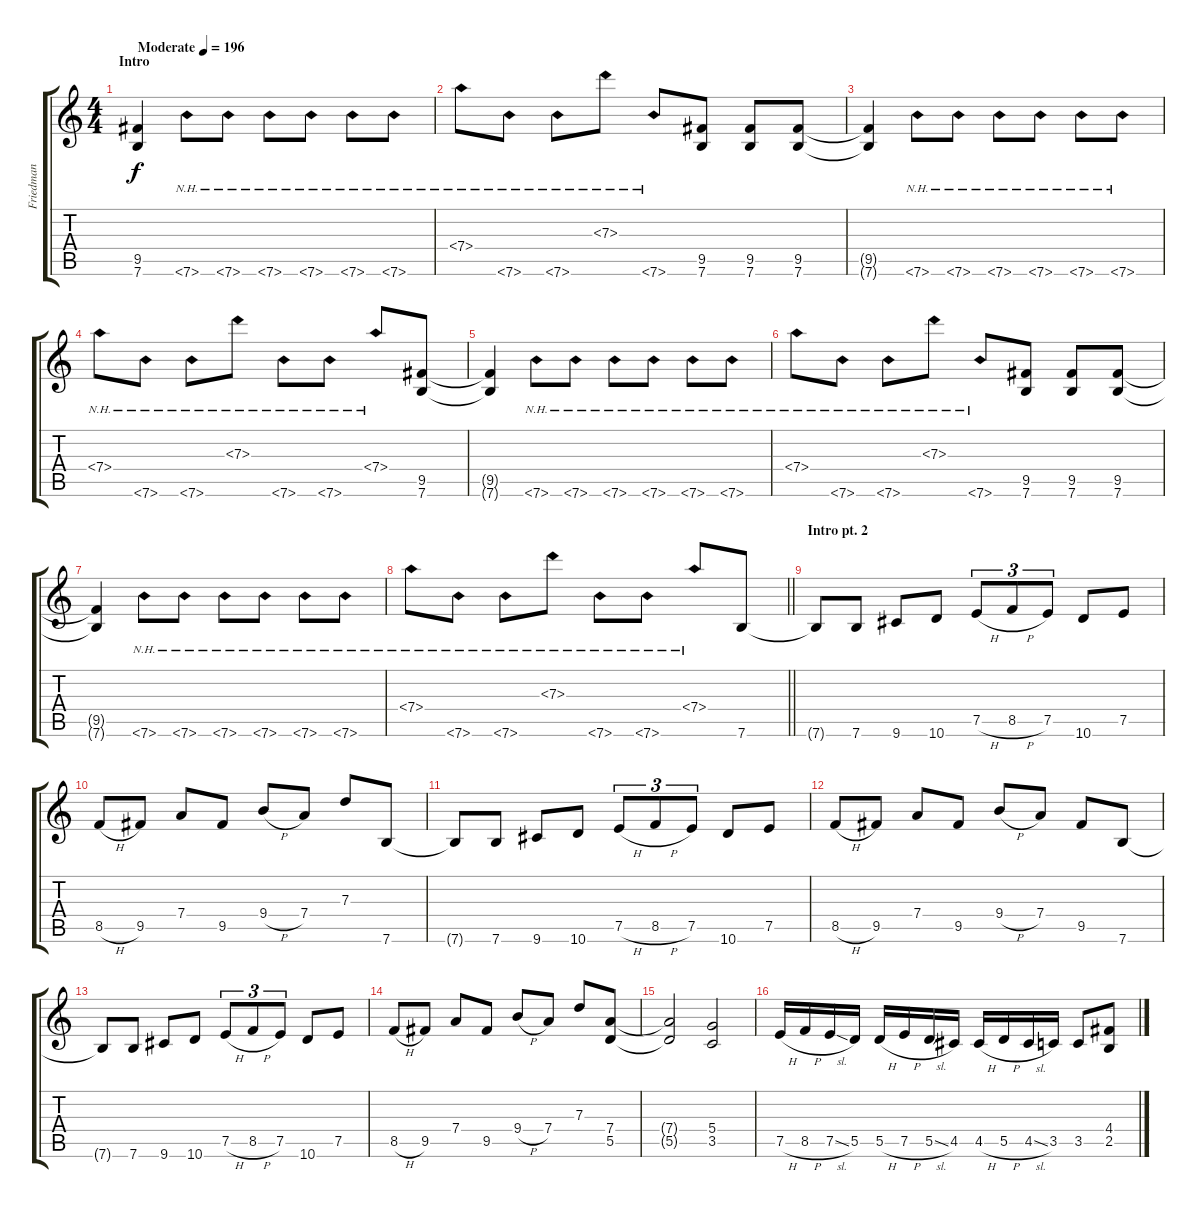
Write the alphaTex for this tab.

\track ("Friedman" "Friedman") {instrument distortionguitar}
\staff {score tabs}
\tuning (E4 B3 G3 D3 A2 E2) {hide}
\ts (4 4)
\section ("" "Intro")
\tempo (196 "Moderate")
\clef g2
\ks c
(9.5 7.6).4{dy f instrument distortionguitar} 7.6{nh}.8 7.6{nh}.8 7.6{nh}.8 7.6{nh}.8 7.6{nh}.8 7.6{nh}.8 |
7.4{nh}.8 7.6{nh}.8 7.6{nh}.8 7.3{nh}.8 7.6{nh}.8 (9.5 7.6).8 (9.5 7.6).8 (9.5 7.6).8 |
(9.5{t} 7.6{t}).4 7.6{nh}.8 7.6{nh}.8 7.6{nh}.8 7.6{nh}.8 7.6{nh}.8 7.6{nh}.8 |
7.4{nh}.8 7.6{nh}.8 7.6{nh}.8 7.3{nh}.8 7.6{nh}.8 7.6{nh}.8 7.4{nh}.8 (9.5 7.6).8 |
(9.5{t} 7.6{t}).4 7.6{nh}.8 7.6{nh}.8 7.6{nh}.8 7.6{nh}.8 7.6{nh}.8 7.6{nh}.8 |
7.4{nh}.8 7.6{nh}.8 7.6{nh}.8 7.3{nh}.8 7.6{nh}.8 (9.5 7.6).8 (9.5 7.6).8 (9.5 7.6).8 |
(9.5{t} 7.6{t}).4 7.6{nh}.8 7.6{nh}.8 7.6{nh}.8 7.6{nh}.8 7.6{nh}.8 7.6{nh}.8 |
\barLineRight lightlight
7.4{nh}.8 7.6{nh}.8 7.6{nh}.8 7.3{nh}.8 7.6{nh}.8 7.6{nh}.8 7.4{nh}.8 7.6.8 |
\section ("" "Intro pt. 2")
7.6{t}.8 7.6.8 9.6.8 10.6.8 7.5{h}.8{tu (3 2)} 8.5{h}.8{tu (3 2)} 7.5.8{tu (3 2)} 10.6.8 7.5.8 |
8.5{h}.8 9.5.8 7.4.8 9.5.8 9.4{h}.8 7.4.8 7.3.8 7.6.8 |
7.6{t}.8 7.6.8 9.6.8 10.6.8 7.5{h}.8{tu (3 2)} 8.5{h}.8{tu (3 2)} 7.5.8{tu (3 2)} 10.6.8 7.5.8 |
8.5{h}.8 9.5.8 7.4.8 9.5.8 9.4{h}.8 7.4.8 9.5.8 7.6.8 |
7.6{t}.8 7.6.8 9.6.8 10.6.8 7.5{h}.8{tu (3 2)} 8.5{h}.8{tu (3 2)} 7.5.8{tu (3 2)} 10.6.8 7.5.8 |
8.5{h}.8 9.5.8 7.4.8 9.5.8 9.4{h}.8 7.4.8 7.3.8 (7.4 5.5).8 |
(7.4{t} 5.5{t}).2 (5.4 3.5).2 |
7.5{h}.16 8.5{h}.16 7.5{sl}.16 5.5.16 5.5{h}.16 7.5{h}.16 5.5{sl}.16 4.5.16 4.5{h}.16 5.5{h}.16 4.5{sl}.16 3.5.16 3.5.8 (4.4 2.5).8
